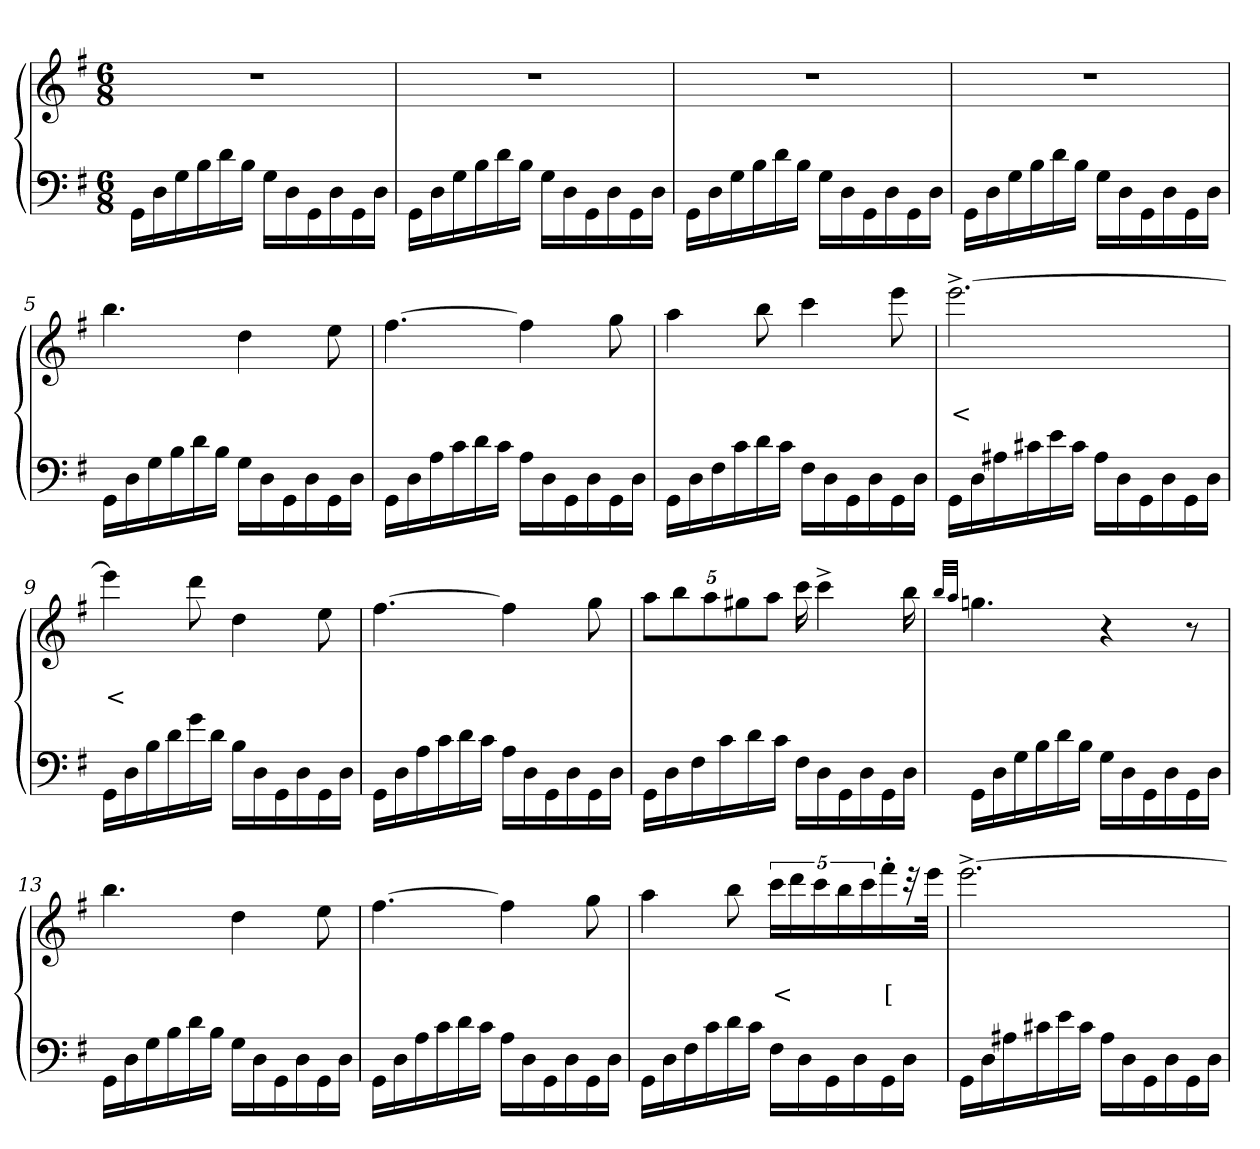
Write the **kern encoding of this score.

**kern	**kern	**text	**text
*part2	*part1	*part1	*part1
*staff2	*staff1	*staff1	*staff1
*clefF4	*clefG2	*	*
*k[f#]	*k[f#]	*	*
*M6/8	*M6/8	*	*
=1	=1	=1	=1
16GGLL	2.r	.	pp
16D	.	.	.
16G	.	.	.
16B	.	.	.
16d	.	.	.
16BJJ	.	.	.
16G\LL	.	.	.
16D	.	.	.
16GG	.	.	.
16D	.	.	.
16GG	.	.	.
16DJJ	.	.	.
=2	=2	=2	=2
16GGLL	2.r	.	.
16D	.	.	.
16G	.	.	.
16B	.	.	.
16d	.	.	.
16BJJ	.	.	.
16G\LL	.	.	.
16D	.	.	.
16GG	.	.	.
16D	.	.	.
16GG	.	.	.
16DJJ	.	.	.
=3	=3	=3	=3
16GGLL	2.r	.	.
16D	.	.	.
16G	.	.	.
16B	.	.	.
16d	.	.	.
16BJJ	.	.	.
16G\LL	.	.	.
16D	.	.	.
16GG	.	.	.
16D	.	.	.
16GG	.	.	.
16DJJ	.	.	.
=4	=4	=4	=4
16GGLL	2.r	.	.
16D	.	.	.
16G	.	.	.
16B	.	.	.
16d	.	.	.
16BJJ	.	.	.
16G\LL	.	.	.
16D	.	.	.
16GG	.	.	.
16D	.	.	.
16GG	.	.	.
16DJJ	.	.	.
=5	=5	=5	=5
16GGLL	4.bb	.	.
16D	.	.	.
16G	.	.	.
16B	.	.	.
16d	.	.	.
16BJJ	.	.	.
16G\LL	4dd	.	.
16D	.	.	.
16GG	.	.	.
16D	.	.	.
16GG	8ee	.	.
16DJJ	.	.	.
=6	=6	=6	=6
16GGLL	[4.ff#	.	.
16D	.	.	.
16A	.	.	.
16c	.	.	.
16d	.	.	.
16cJJ	.	.	.
16A\LL	4ff#]	.	.
16D	.	.	.
16GG	.	.	.
16D	.	.	.
16GG	8gg	.	.
16DJJ	.	.	.
=7	=7	=7	=7
16GGLL	4aa	.	.
16D	.	.	.
16F#	.	.	.
16c	.	.	.
16d	8bb	.	.
16cJJ	.	.	.
16F#\LL	4ccc	.	.
16D	.	.	.
16GG	.	.	.
16D	.	.	.
16GG	8eee	.	.
16DJJ	.	.	.
=8	=8	=8	=8
16GGLL	[2.eee^>	.	<
16D	.	.	.
16A#X	.	.	.
16c#X	.	.	.
16e	.	.	.
16c#JJ	.	.	.
16A#\LL	.	.	.
16D	.	.	.
16GG	.	.	.
16D	.	.	.
16GG	.	.	.
16DJJ	.	.	.
=9	=9	=9	=9
16GGLL	4eee]	.	<
16D	.	.	.
16B	.	.	.
16d	.	.	.
16g	8ddd	.	.
16dJJ	.	.	.
16B\LL	4dd	.	.
16D	.	.	.
16GG	.	.	.
16D	.	.	.
16GG	8ee	.	.
16DJJ	.	.	.
=10	=10	=10	=10
16GGLL	[4.ff#	.	.
16D	.	.	.
16A	.	.	.
16c	.	.	.
16d	.	.	.
16cJJ	.	.	.
16A\LL	4ff#]	.	.
16D	.	.	.
16GG	.	.	.
16D	.	.	.
16GG	8gg	.	.
16DJJ	.	.	.
=11	=11	=11	=11
16GGLL	40%3aaL	.	.
16D	.	.	.
.	40%3bb	.	.
16F#	.	.	.
.	40%3aa	.	.
16c	.	.	.
.	40%3gg#X	.	.
16d	.	.	.
.	40%3aaJ	.	.
16cJJ	.	.	.
16F#\LL	16ccc	.	.
16D	4ccc^>	.	.
16GG	.	.	.
16D	.	.	.
16GG	.	.	.
16DJJ	16bb	.	.
=12	=12	=12	=12
.	32qqbb/LLL	.	.
.	32qqaa/JJJ	.	.
16GGLL	4.ggn	.	.
16D	.	.	.
16G	.	.	.
16B	.	.	.
16d	.	.	.
16BJJ	.	.	.
16G\LL	4r	.	.
16D	.	.	.
16GG	.	.	.
16D	.	.	.
16GG	8r	.	.
16DJJ	.	.	.
=13	=13	=13	=13
16GGLL	4.bb	.	.
16D	.	.	.
16G	.	.	.
16B	.	.	.
16d	.	.	.
16BJJ	.	.	.
16G\LL	4dd	.	.
16D	.	.	.
16GG	.	.	.
16D	.	.	.
16GG	8ee	.	.
16DJJ	.	.	.
=14	=14	=14	=14
16GGLL	[4.ff#	.	.
16D	.	.	.
16A	.	.	.
16c	.	.	.
16d	.	.	.
16cJJ	.	.	.
16A\LL	4ff#]	.	.
16D	.	.	.
16GG	.	.	.
16D	.	.	.
16GG	8gg	.	.
16DJJ	.	.	.
=15	=15	=15	=15
16GGLL	4aa	.	.
16D	.	.	.
16F#	.	.	.
16c	.	.	.
16d	8bb	.	.
16cJJ	.	.	.
16F#\LL	20cccLL	.	<
.	20ddd	.	.
16D	.	.	.
.	20ccc	.	.
16GG	.	.	.
.	20bb	.	.
16D	.	.	.
.	20ccc	.	.
16GG	16fff#'>	.	[
16DJJ	32r	.	.
.	32eeeJJk	.	.
=16	=16	=16	=16
16GGLL	[2.eee^>	.	.
16D	.	.	.
16A#X	.	.	.
16c#X	.	.	.
16e	.	.	.
16c#JJ	.	.	.
16A#\LL	.	.	.
16D	.	.	.
16GG	.	.	.
16D	.	.	.
16GG	.	.	.
16DJJ	.	.	.
=	=	=	=
*-	*-	*-	*-
